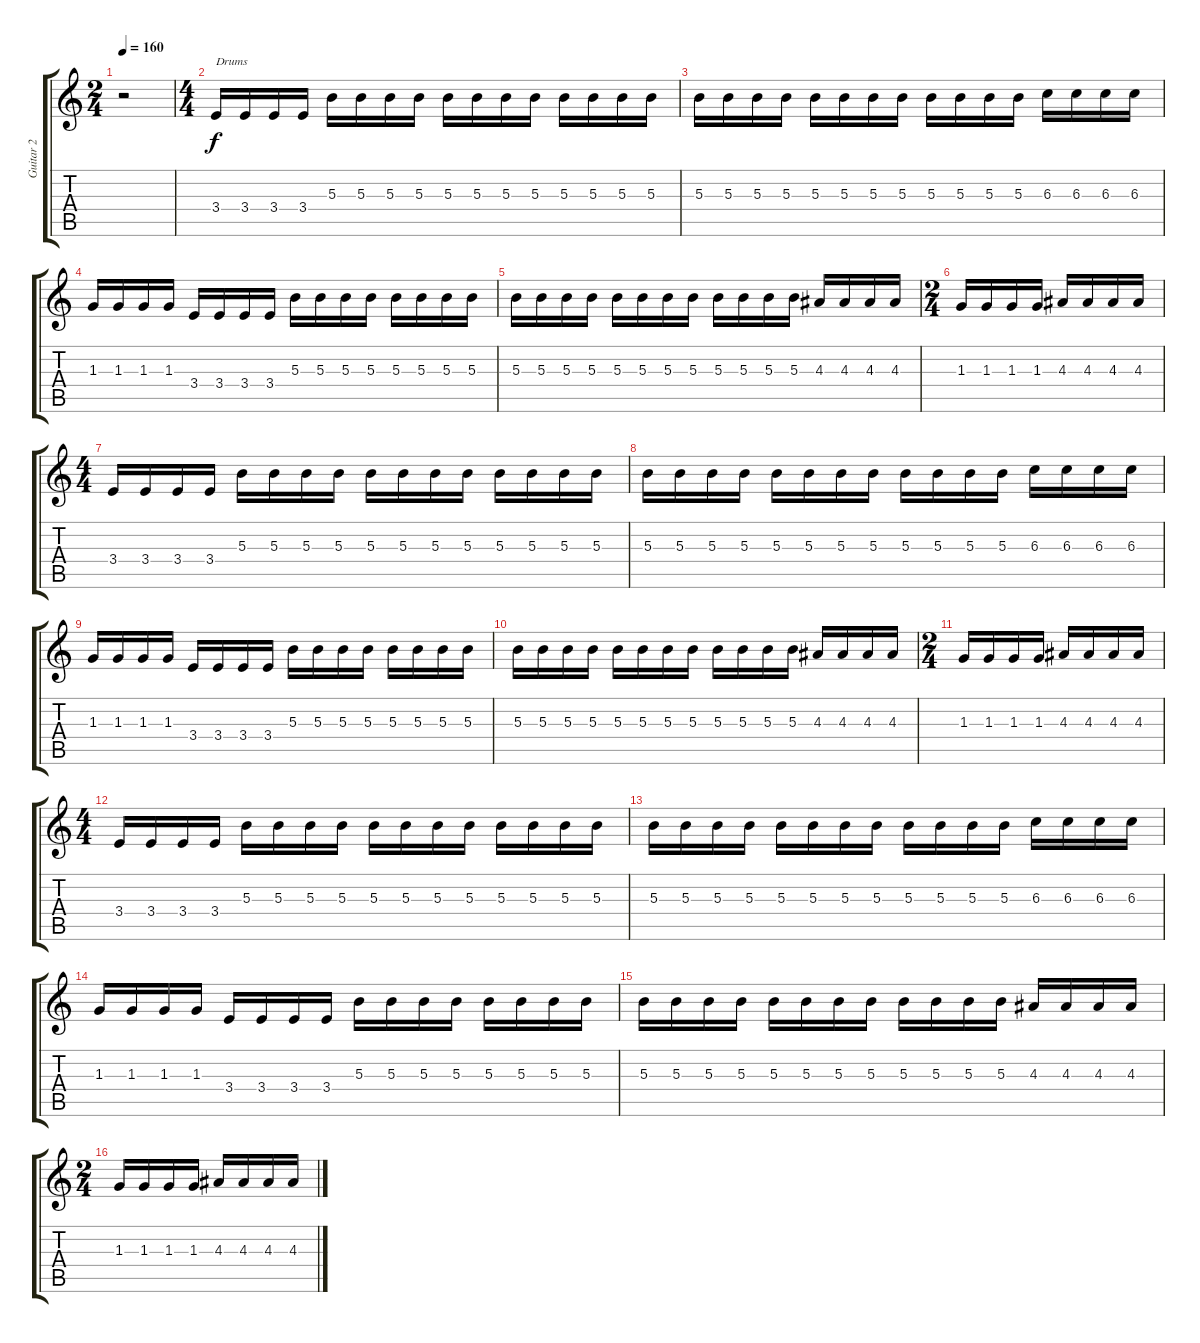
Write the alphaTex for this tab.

\track ("Guitar 2" "Guitar 2") {instrument distortionguitar}
\staff {score tabs}
\tuning (Eb4 Bb3 Gb3 Db3 Ab2 Eb2) {hide}
\ts (2 4)
\tempo 160
\clef g2
\ks c
r.2{dy f} |
\ts (4 4)
3.4.16{txt "Drums"} 3.4.16 3.4.16 3.4.16 5.3.16 5.3.16 5.3.16 5.3.16 5.3.16 5.3.16 5.3.16 5.3.16 5.3.16 5.3.16 5.3.16 5.3.16 |
5.3.16 5.3.16 5.3.16 5.3.16 5.3.16 5.3.16 5.3.16 5.3.16 5.3.16 5.3.16 5.3.16 5.3.16 6.3.16 6.3.16 6.3.16 6.3.16 |
1.3.16 1.3.16 1.3.16 1.3.16 3.4.16 3.4.16 3.4.16 3.4.16 5.3.16 5.3.16 5.3.16 5.3.16 5.3.16 5.3.16 5.3.16 5.3.16 |
5.3.16 5.3.16 5.3.16 5.3.16 5.3.16 5.3.16 5.3.16 5.3.16 5.3.16 5.3.16 5.3.16 5.3.16 4.3.16 4.3.16 4.3.16 4.3.16 |
\ts (2 4)
1.3.16 1.3.16 1.3.16 1.3.16 4.3.16 4.3.16 4.3.16 4.3.16 |
\ts (4 4)
3.4.16 3.4.16 3.4.16 3.4.16 5.3.16 5.3.16 5.3.16 5.3.16 5.3.16 5.3.16 5.3.16 5.3.16 5.3.16 5.3.16 5.3.16 5.3.16 |
5.3.16 5.3.16 5.3.16 5.3.16 5.3.16 5.3.16 5.3.16 5.3.16 5.3.16 5.3.16 5.3.16 5.3.16 6.3.16 6.3.16 6.3.16 6.3.16 |
1.3.16 1.3.16 1.3.16 1.3.16 3.4.16 3.4.16 3.4.16 3.4.16 5.3.16 5.3.16 5.3.16 5.3.16 5.3.16 5.3.16 5.3.16 5.3.16 |
5.3.16 5.3.16 5.3.16 5.3.16 5.3.16 5.3.16 5.3.16 5.3.16 5.3.16 5.3.16 5.3.16 5.3.16 4.3.16 4.3.16 4.3.16 4.3.16 |
\ts (2 4)
1.3.16 1.3.16 1.3.16 1.3.16 4.3.16 4.3.16 4.3.16 4.3.16 |
\ts (4 4)
3.4.16 3.4.16 3.4.16 3.4.16 5.3.16 5.3.16 5.3.16 5.3.16 5.3.16 5.3.16 5.3.16 5.3.16 5.3.16 5.3.16 5.3.16 5.3.16 |
5.3.16 5.3.16 5.3.16 5.3.16 5.3.16 5.3.16 5.3.16 5.3.16 5.3.16 5.3.16 5.3.16 5.3.16 6.3.16 6.3.16 6.3.16 6.3.16 |
1.3.16 1.3.16 1.3.16 1.3.16 3.4.16 3.4.16 3.4.16 3.4.16 5.3.16 5.3.16 5.3.16 5.3.16 5.3.16 5.3.16 5.3.16 5.3.16 |
5.3.16 5.3.16 5.3.16 5.3.16 5.3.16 5.3.16 5.3.16 5.3.16 5.3.16 5.3.16 5.3.16 5.3.16 4.3.16 4.3.16 4.3.16 4.3.16 |
\ts (2 4)
1.3.16 1.3.16 1.3.16 1.3.16 4.3.16 4.3.16 4.3.16 4.3.16
